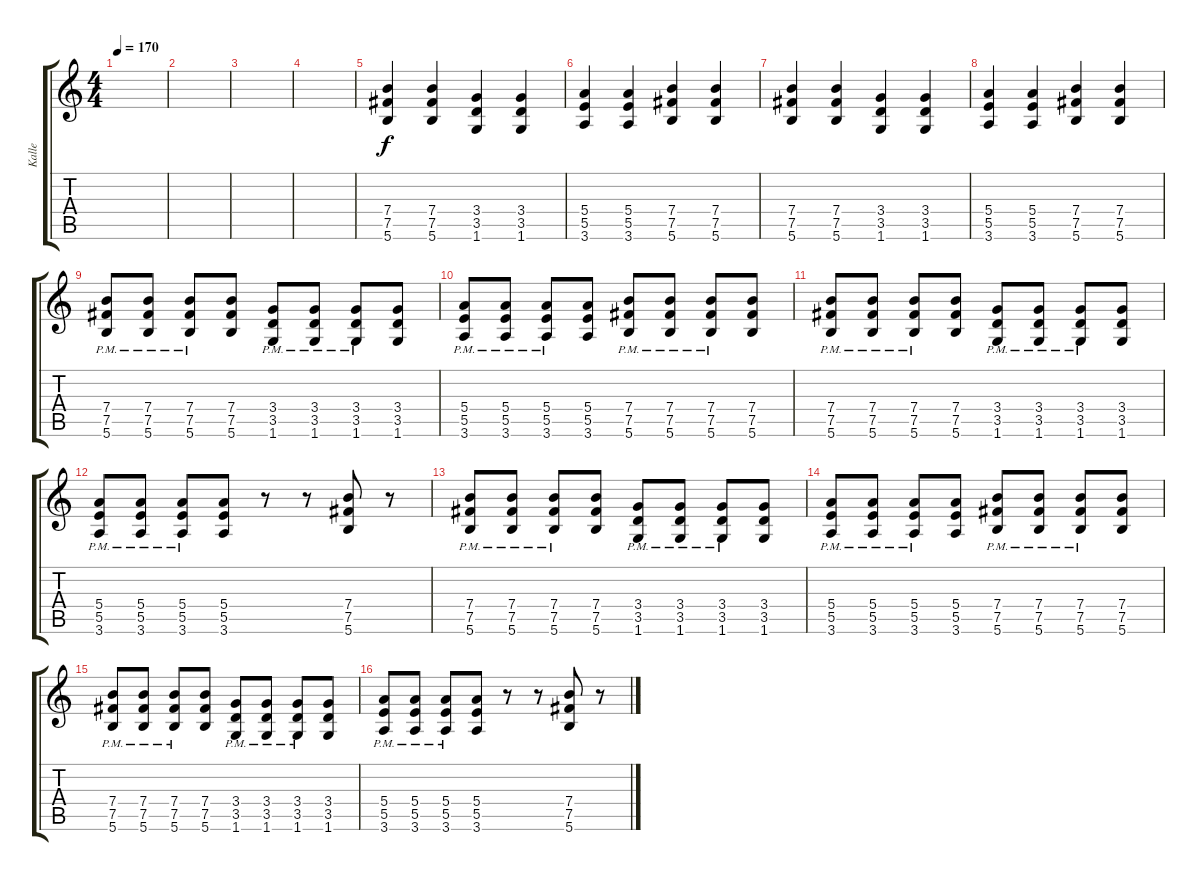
\track ("Kalle" "Kalle") {instrument distortionguitar}
\staff {score tabs}
\tuning (Gb4 Db4 A3 E3 B2 Gb2) {hide}
\ts (4 4)
\tempo 170
\clef g2
\ks c
|
|
|
|
(7.4 7.5 5.6).4 (7.4 7.5 5.6).4 (3.4 3.5 1.6).4 (3.4 3.5 1.6).4 |
(5.4 5.5 3.6).4 (5.4 5.5 3.6).4 (7.4 7.5 5.6).4 (7.4 7.5 5.6).4 |
(7.4 7.5 5.6).4 (7.4 7.5 5.6).4 (3.4 3.5 1.6).4 (3.4 3.5 1.6).4 |
(5.4 5.5 3.6).4 (5.4 5.5 3.6).4 (7.4 7.5 5.6).4 (7.4 7.5 5.6).4 |
(7.4{pm} 7.5{pm} 5.6{pm}).8 (7.4{pm} 7.5{pm} 5.6{pm}).8 (7.4{pm} 7.5{pm} 5.6{pm}).8 (7.4 7.5 5.6).8 (3.4{pm} 3.5{pm} 1.6{pm}).8 (3.4{pm} 3.5{pm} 1.6{pm}).8 (3.4{pm} 3.5{pm} 1.6{pm}).8 (3.4 3.5 1.6).8 |
(5.4{pm} 5.5{pm} 3.6{pm}).8 (5.4{pm} 5.5{pm} 3.6{pm}).8 (5.4{pm} 5.5{pm} 3.6{pm}).8 (5.4 5.5 3.6).8 (7.4{pm} 7.5{pm} 5.6{pm}).8 (7.4{pm} 7.5{pm} 5.6{pm}).8 (7.4{pm} 7.5{pm} 5.6{pm}).8 (7.4 7.5 5.6).8 |
(7.4{pm} 7.5{pm} 5.6{pm}).8 (7.4{pm} 7.5{pm} 5.6{pm}).8 (7.4{pm} 7.5{pm} 5.6{pm}).8 (7.4 7.5 5.6).8 (3.4{pm} 3.5{pm} 1.6{pm}).8 (3.4{pm} 3.5{pm} 1.6{pm}).8 (3.4{pm} 3.5{pm} 1.6{pm}).8 (3.4 3.5 1.6).8 |
(5.4{pm} 5.5{pm} 3.6{pm}).8 (5.4{pm} 5.5{pm} 3.6{pm}).8 (5.4{pm} 5.5{pm} 3.6{pm}).8 (5.4 5.5 3.6).8 r.8 r.8 (7.4 7.5 5.6).8 r.8 |
(7.4{pm} 7.5{pm} 5.6{pm}).8 (7.4{pm} 7.5{pm} 5.6{pm}).8 (7.4{pm} 7.5{pm} 5.6{pm}).8 (7.4 7.5 5.6).8 (3.4{pm} 3.5{pm} 1.6{pm}).8 (3.4{pm} 3.5{pm} 1.6{pm}).8 (3.4{pm} 3.5{pm} 1.6{pm}).8 (3.4 3.5 1.6).8 |
(5.4{pm} 5.5{pm} 3.6{pm}).8 (5.4{pm} 5.5{pm} 3.6{pm}).8 (5.4{pm} 5.5{pm} 3.6{pm}).8 (5.4 5.5 3.6).8 (7.4{pm} 7.5{pm} 5.6{pm}).8 (7.4{pm} 7.5{pm} 5.6{pm}).8 (7.4{pm} 7.5{pm} 5.6{pm}).8 (7.4 7.5 5.6).8 |
(7.4{pm} 7.5{pm} 5.6{pm}).8 (7.4{pm} 7.5{pm} 5.6{pm}).8 (7.4{pm} 7.5{pm} 5.6{pm}).8 (7.4 7.5 5.6).8 (3.4{pm} 3.5{pm} 1.6{pm}).8 (3.4{pm} 3.5{pm} 1.6{pm}).8 (3.4{pm} 3.5{pm} 1.6{pm}).8 (3.4 3.5 1.6).8 |
(5.4{pm} 5.5{pm} 3.6{pm}).8 (5.4{pm} 5.5{pm} 3.6{pm}).8 (5.4{pm} 5.5{pm} 3.6{pm}).8 (5.4 5.5 3.6).8 r.8 r.8 (7.4 7.5 5.6).8 r.8
